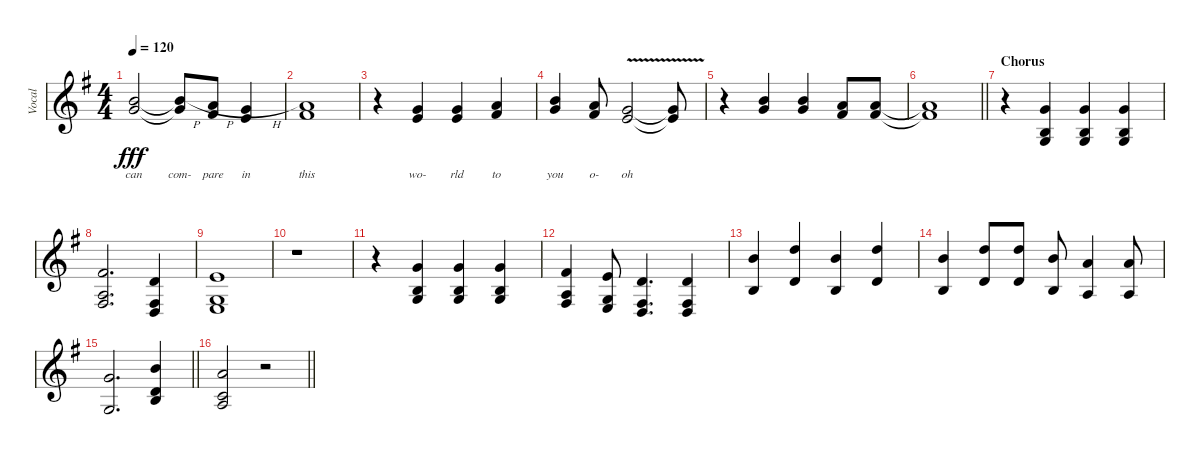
\track ("Vocal" "Vocal") {instrument clarinet}
\staff {score}
\tuning (E4 B3 G3 D3 A2 E2) {hide}
\ts (4 4)
\tempo 120
\clef g2
\ks g
(3.1{t} 12.2{t}).2{lyrics (0 "can") lyrics (1 "") lyrics (2 "") lyrics (3 "") lyrics (4 "") dy fff} (3.1{h t} 12.2{h t}).8{lyrics (0 "com-") lyrics (1 "") lyrics (2 "") lyrics (3 "") lyrics (4 "")} (2.1{h} 10.2{h}).8{lyrics (0 "pare") lyrics (1 "") lyrics (2 "") lyrics (3 "") lyrics (4 "")} (0.1{h} 8.2{h}).4{lyrics (0 "in") lyrics (1 "") lyrics (2 "") lyrics (3 "") lyrics (4 "")} |
(2.1 10.2).1{lyrics (0 "this") lyrics (1 "") lyrics (2 "") lyrics (3 "") lyrics (4 "")} |
r.4 (0.1 8.2).4{lyrics (0 "wo-") lyrics (1 "") lyrics (2 "") lyrics (3 "") lyrics (4 "")} (0.1 8.2).4{lyrics (0 "rld") lyrics (1 "") lyrics (2 "") lyrics (3 "") lyrics (4 "")} (2.1 10.2).4{lyrics (0 "to") lyrics (1 "") lyrics (2 "") lyrics (3 "") lyrics (4 "")} |
(3.1 12.2).4{lyrics (0 "you") lyrics (1 "") lyrics (2 "") lyrics (3 "") lyrics (4 "")} (2.1 10.2).8{lyrics (0 "o-") lyrics (1 "") lyrics (2 "") lyrics (3 "") lyrics (4 "")} (3.1{v} 5.2{v}).2{lyrics (0 "oh") lyrics (1 "") lyrics (2 "") lyrics (3 "") lyrics (4 "")} (3.1{t} 5.2{t}).8 |
r.4 (3.1 12.2).4 (3.1 12.2).4 (5.1 7.2).8 (2.1 10.2).8 |
\barLineRight lightlight
(2.1{t} 10.2{t}).1 |
\section ("" "Chorus")
r.4 (3.1 0.2 0.3).4 (3.1 0.2 0.3).4 (3.1 0.2 0.3).4 |
(2.1 2.3 4.4).2{d} (3.2 0.4 9.5).4 |
(0.1 0.3 2.4).1 |
r.1 |
r.4 (3.1 0.2 0.3).4 (3.1 0.2 0.3).4 (3.1 0.2 0.3).4 |
(2.1 2.3 4.4).4 (0.1 0.3 2.4).8 (3.2 0.4 9.5).4{d} (3.2 0.4 9.5).4 |
(7.1 0.2).4 (3.2 19.3).4 (7.1 0.2).4 (3.2 19.3).4 |
(7.1 0.2).4 (3.2 19.3).8 (3.2 19.3).8 (7.1 0.2).8 (5.1 2.3).4 (5.1 2.3).8 |
\barLineRight lightlight
(3.1 0.3).2{d} (7.1 0.2 7.3).4 |
\barLineRight lightlight
(5.1 1.2 2.3).2 r.2
